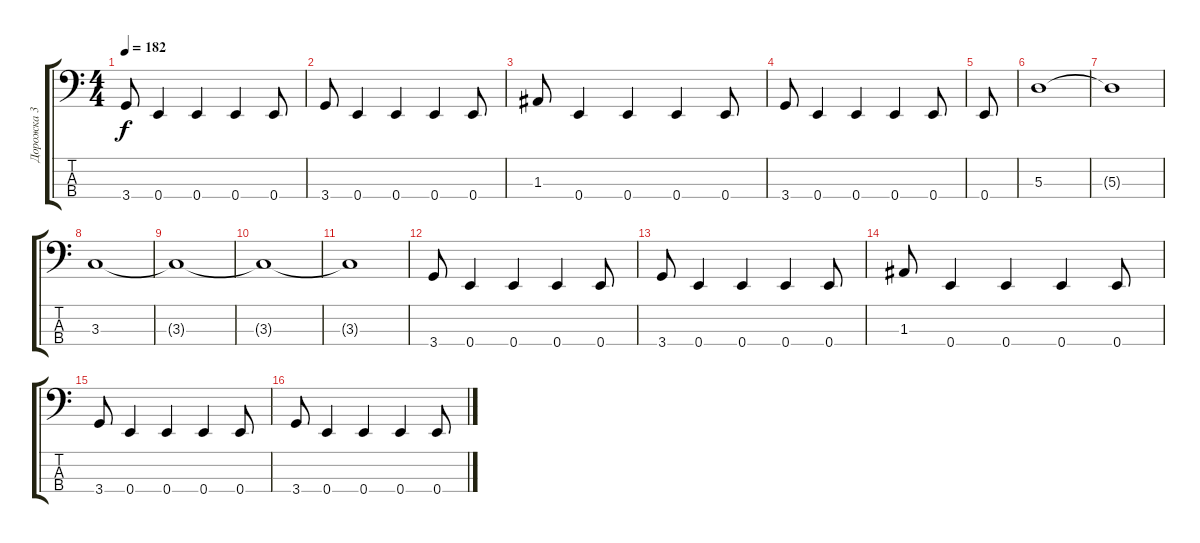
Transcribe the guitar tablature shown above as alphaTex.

\track ("Дорожка 3" "Дорожка 3") {instrument electricbasspick}
\staff {score tabs}
\tuning (G2 D2 A1 E1) {hide}
\ts (4 4)
\tempo 182
\clef f4
\ks c
3.4.8{dy f} 0.4.4 0.4.4 0.4.4 0.4.8 |
3.4.8 0.4.4 0.4.4 0.4.4 0.4.8 |
1.3.8 0.4.4 0.4.4 0.4.4 0.4.8 |
3.4.8 0.4.4 0.4.4 0.4.4 0.4.8 |
0.4.8 |
5.3.1 |
5.3{t}.1 |
3.3.1 |
3.3{t}.1 |
3.3{t}.1 |
3.3{t}.1 |
3.4.8 0.4.4 0.4.4 0.4.4 0.4.8 |
3.4.8 0.4.4 0.4.4 0.4.4 0.4.8 |
1.3.8 0.4.4 0.4.4 0.4.4 0.4.8 |
3.4.8 0.4.4 0.4.4 0.4.4 0.4.8 |
3.4.8 0.4.4 0.4.4 0.4.4 0.4.8
